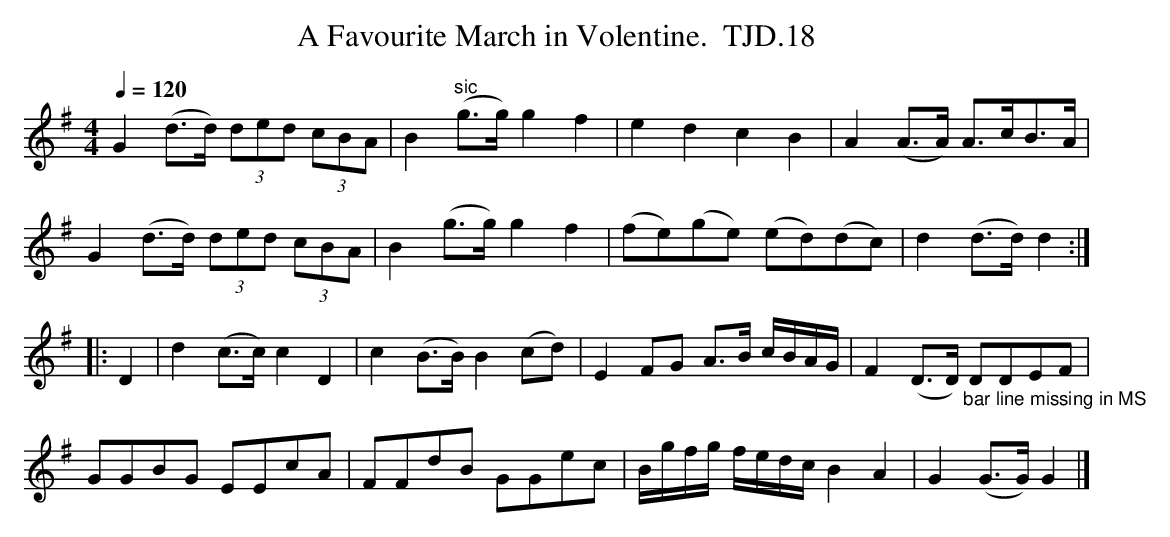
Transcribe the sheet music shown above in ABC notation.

X:1
T:Favourite March in Volentine.  TJD.18, A
M:4/4
L:1/8
Q:1/4=120
K:G
G2 (d>d) (3ded (3cBA|B2"^sic"(g>g)g2f2|e2d2c2B2|A2(A>A) A>cB>A|
G2 (d>d) (3ded (3cBA|B2(g>g)g2f2|(fe)(ge) (ed)(dc)|d2(d>d)d2:|
|:D2|d2(c>c)c2D2|c2(B>B)B2(cd)|E2FG A>B c/B/A/G/|\
F2(D>D)"_bar line missing in MS" DDEF|
GGBG EEcA|FFdB GGec|B/g/f/g/ f/e/d/c/B2A2|G2(G>G)G2|]
